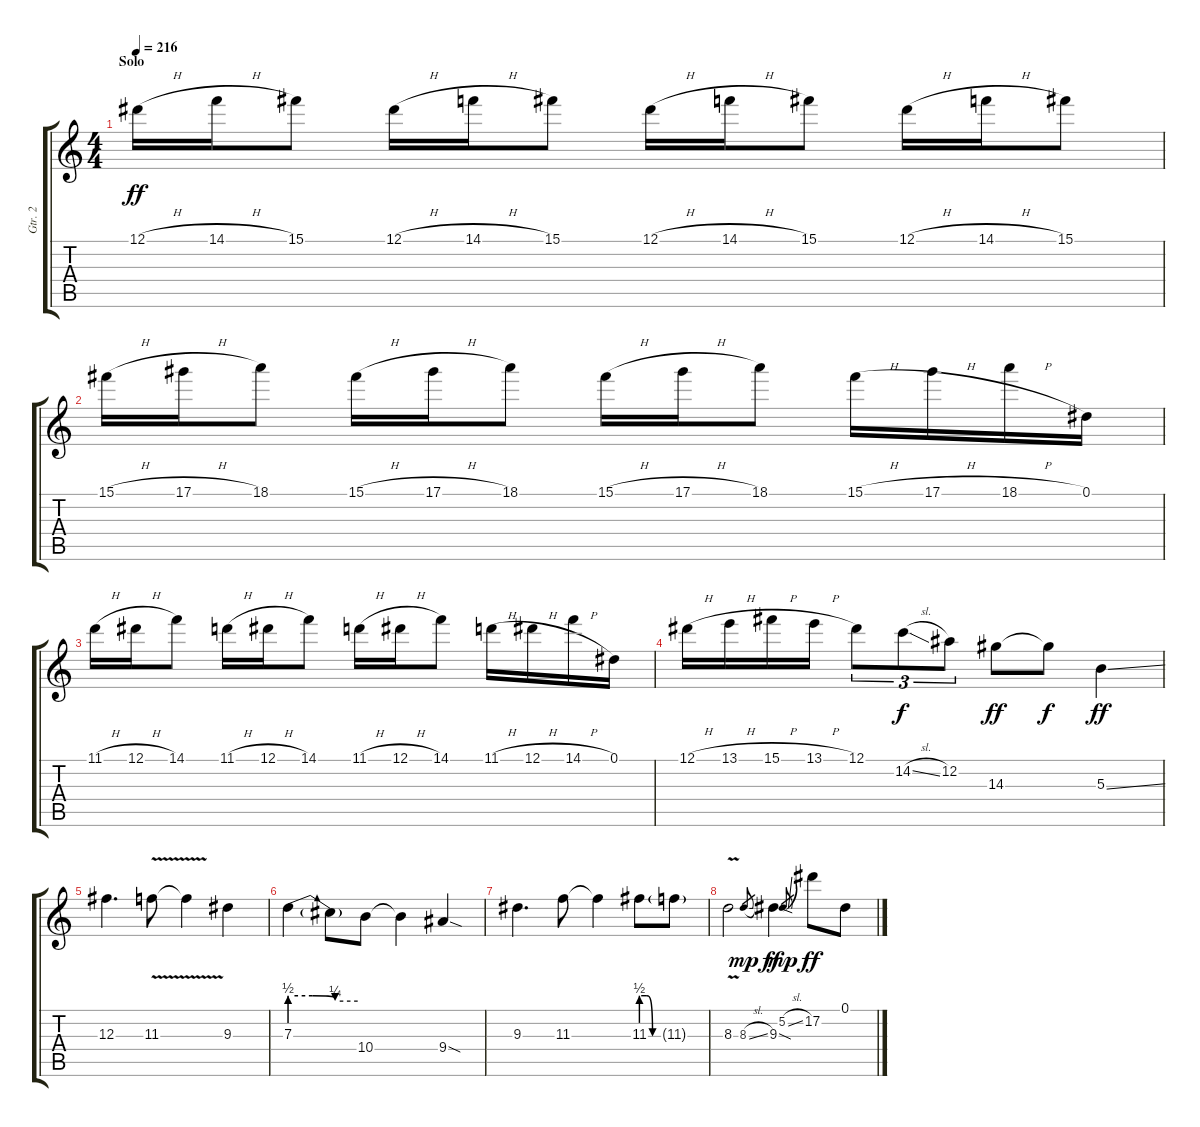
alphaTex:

\track ("Gtr. 2" "Gtr. 2") {instrument overdrivenguitar}
\staff {score tabs}
\tuning (Eb4 Bb3 Gb3 Db3 Ab2 Eb2) {hide}
\ts (4 4)
\section ("" "Solo")
\tempo 216
\clef g2
\ks c
12.1{h}.16{dy ff} 14.1{h}.16 15.1.8 12.1{h}.16 14.1{h}.16 15.1.8 12.1{h}.16 14.1{h}.16 15.1.8 12.1{h}.16 14.1{h}.16 15.1.8 |
15.1{h}.16 17.1{h}.16 18.1.8 15.1{h}.16 17.1{h}.16 18.1.8 15.1{h}.16 17.1{h}.16 18.1.8 15.1{h}.16 17.1{h}.16 18.1{h}.16 0.1.16 |
11.1{h}.16 12.1{h}.16 14.1.8 11.1{h}.16 12.1{h}.16 14.1.8 11.1{h}.16 12.1{h}.16 14.1.8 11.1{h}.16 12.1{h}.16 14.1{h}.16 0.1.16 |
12.1{h}.16 13.1{h}.16 15.1{h}.16 13.1{h}.16 12.1.8{tu (3 2)} 14.2{sl}.8{tu (3 2) dy f} 12.2.8{tu (3 2)} 14.3.8{dy ff} 14.3{t}.8{dy f} 5.3{ss}.4{dy ff} |
12.3.4{d} 11.3{v}.8 11.3{v t}.4 9.3.4 |
7.3{be (custom 0 2 20 2 40 1 60 1)}.4 7.3{t}.8 10.4.8 10.4{t}.4 9.4{sod}.4 |
9.3.4{d} 11.3.8 11.3{t}.4 11.3{be (custom 0 2 20 2 40 0 60 0)}.8 11.3{g}.8 |
8.3{v}.2 8.3{sl}.8{gr dy mp} 9.3{sod}.4{dy ff} 5.2{sl}.8{gr dy mp} 17.2.8{dy ff} 0.1.8
